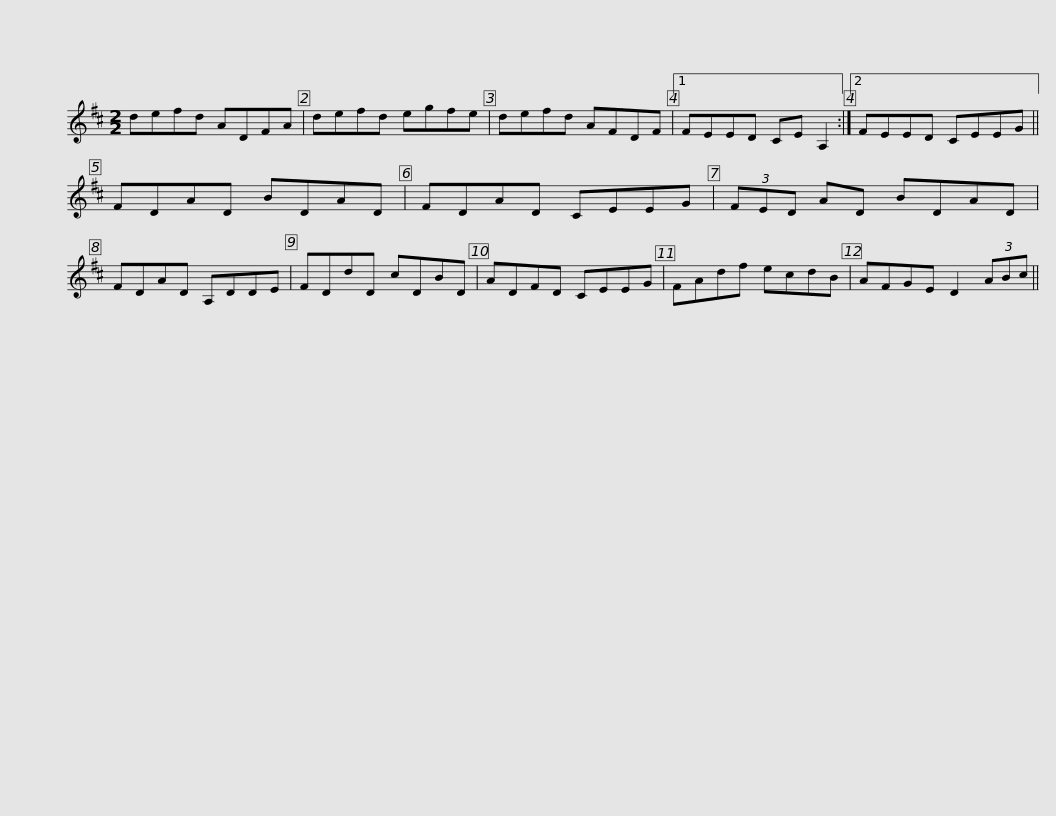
X:1
L:1/8
M:2/2
I:linebreak $
K:D
V:1 treble
V:1
 defd ADFA | defd egfe | defd AFDF |1 FEED CE A,2 :|2 FEED CEEG ||$ %5
 FDAD BDAD | FDAD CEEG | (3FED AD BDAD | FDAD A,DDE | FDdD cDBD |$ %10
 ADFD CEEG | FAdf ecdB | AFGE D2 (3ABc || %13
